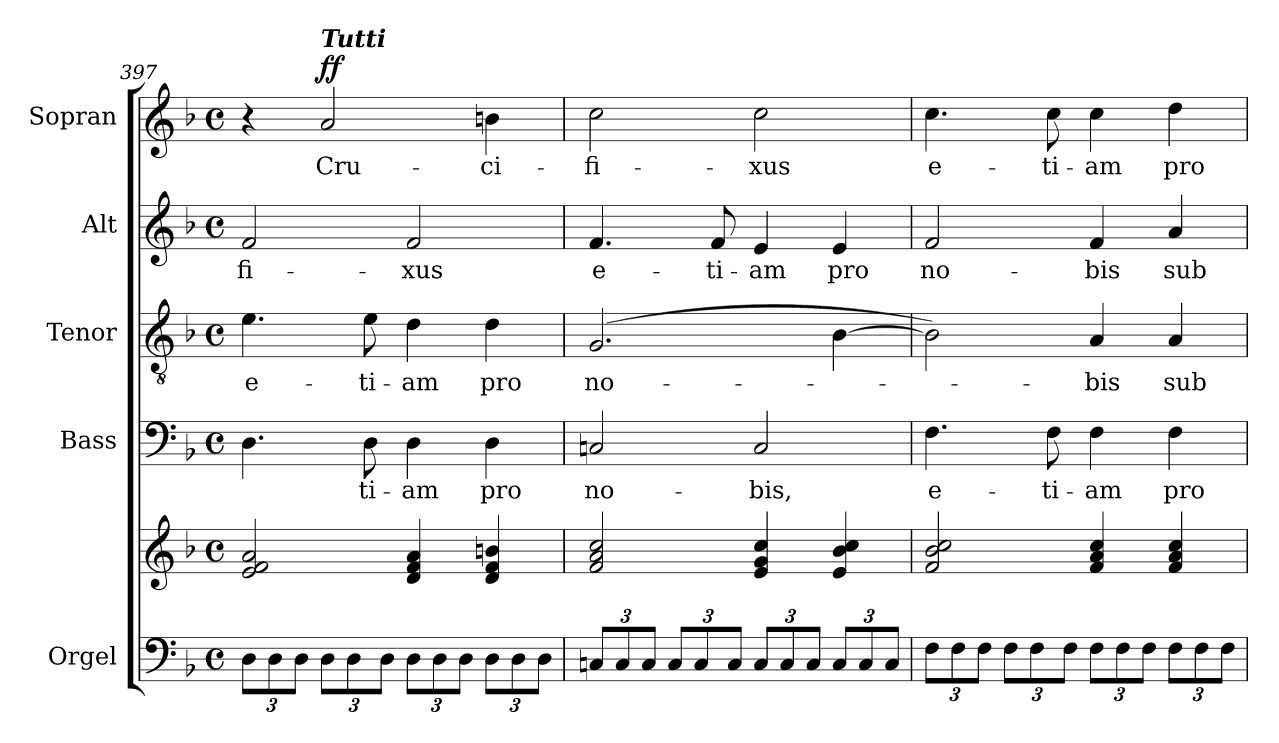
**kern	**kern	**kern	**text	**kern	**text	**kern	**text	**kern	**text	**dynam
*part5	*part5	*part4	*part4	*part3	*part3	*part2	*part2	*part1	*part1	*part1
*staff6	*staff5	*staff4	*staff4	*staff3	*staff3	*staff2	*staff2	*staff1	*staff1	*staff1
*I"Orgel	*	*I"Bass	*	*I"Tenor	*	*I"Alt	*	*I"Sopran	*	*
*I'Org.	*	*I'B.	*	*I'T.	*	*I'A.	*	*I'S.	*	*
*clefF4	*clefG2	*clefF4	*	*clefGv2	*	*clefG2	*	*clefG2	*	*
*k[b-]	*k[b-]	*k[b-]	*	*k[b-]	*	*k[b-]	*	*k[b-]	*	*
*F:	*F:	*F:	*	*F:	*	*F:	*	*F:	*	*
*M4/4	*M4/4	*M4/4	*	*M4/4	*	*M4/4	*	*M4/4	*	*
*met(c)	*met(c)	*met(c)	*	*met(c)	*	*met(c)	*	*met(c)	*	*
*Xbrackettup	*	*	*	*	*	*	*	*	*	*
=397	=397	=397	=397	=397	=397	=397	=397	=397	=397	=397
!	!	!	!	!	!LO:LY:b	!	!LO:LY:b	!	!	!
12D\L	2e/ 2f/ 2a/	4.D\	.	4.e\	e-	2f/	-fi-	4r	.	.
12D\	.	.	.	.	.	.	.	.	.	.
12D\J	.	.	.	.	.	.	.	.	.	.
!	!	!	!	!	!	!	!	!LO:TX:a:Bi:t=Tutti	!	!
!	!	!	!	!	!	!	!	!	!LO:LY:b	!LO:DY:a
12D\L	.	.	.	.	.	.	.	2a/	Cru-	ff
12D\	.	.	.	.	.	.	.	.	.	.
!	!	!	!LO:LY:b	!	!LO:LY:b	!	!	!	!	!
.	.	8D\	-ti-	8e\	-ti-	.	.	.	.	.
12D\J	.	.	.	.	.	.	.	.	.	.
!	!	!	!LO:LY:b	!	!LO:LY:b	!	!LO:LY:b	!	!	!
12D\L	4d/ 4f/ 4a/	4D\	-am	4d\	-am	2f/	-xus	.	.	.
12D\	.	.	.	.	.	.	.	.	.	.
12D\J	.	.	.	.	.	.	.	.	.	.
!	!	!	!LO:LY:b	!	!LO:LY:b	!	!	!	!LO:LY:b	!
12D\L	4d/ 4f/ 4bn/	4D\	pro	4d\	pro	.	.	4bn\	-ci-	.
12D\	.	.	.	.	.	.	.	.	.	.
12D\J	.	.	.	.	.	.	.	.	.	.
=398	=398	=398	=398	=398	=398	=398	=398	=398	=398	=398
!	!	!	!LO:LY:b	!	!LO:LY:b	!	!LO:LY:b	!	!LO:LY:b	!
12Cn/L	2f/ 2a/ 2cc/	2Cn/	no-	(2.G/	no-	4.f/	e-	2cc\	-fi-	.
12C/	.	.	.	.	.	.	.	.	.	.
12C/J	.	.	.	.	.	.	.	.	.	.
12C/L	.	.	.	.	.	.	.	.	.	.
12C/	.	.	.	.	.	.	.	.	.	.
!	!	!	!	!	!	!	!LO:LY:b	!	!	!
.	.	.	.	.	.	8f/	-ti-	.	.	.
12C/J	.	.	.	.	.	.	.	.	.	.
!	!	!	!LO:LY:b	!	!	!	!LO:LY:b	!	!LO:LY:b	!
12C/L	4e/ 4g/ 4cc/	2C/	-bis,	.	.	4e/	-am	2cc\	-xus	.
12C/	.	.	.	.	.	.	.	.	.	.
12C/J	.	.	.	.	.	.	.	.	.	.
!	!	!	!	!	!	!	!LO:LY:b	!	!	!
12C/L	4e/ 4b-/ 4cc/	.	.	[4B-\	.	4e/	pro	.	.	.
12C/	.	.	.	.	.	.	.	.	.	.
12C/J	.	.	.	.	.	.	.	.	.	.
=399	=399	=399	=399	=399	=399	=399	=399	=399	=399	=399
!	!	!	!LO:LY:b	!	!	!	!LO:LY:b	!	!LO:LY:b	!
12F\L	2f/ 2b-/ 2cc/	4.F\	e-	2B-\])	.	2f/	no-	4.cc\	e-	.
12F\	.	.	.	.	.	.	.	.	.	.
12F\J	.	.	.	.	.	.	.	.	.	.
12F\L	.	.	.	.	.	.	.	.	.	.
12F\	.	.	.	.	.	.	.	.	.	.
!	!	!	!LO:LY:b	!	!	!	!	!	!LO:LY:b	!
.	.	8F\	-ti-	.	.	.	.	8cc\	-ti-	.
12F\J	.	.	.	.	.	.	.	.	.	.
!	!	!	!LO:LY:b	!	!LO:LY:b	!	!LO:LY:b	!	!LO:LY:b	!
12F\L	4f/ 4a/ 4cc/	4F\	-am	4A/	-bis	4f/	-bis	4cc\	-am	.
12F\	.	.	.	.	.	.	.	.	.	.
12F\J	.	.	.	.	.	.	.	.	.	.
!	!	!	!LO:LY:b	!	!LO:LY:b	!	!LO:LY:b	!	!LO:LY:b	!
12F\L	4f/ 4a/ 4cc/	4F\	pro	4A/	sub	4a/	sub	4dd\	pro	.
12F\	.	.	.	.	.	.	.	.	.	.
12F\J	.	.	.	.	.	.	.	.	.	.
=	=	=	=	=	=	=	=	=	=	=
*-	*-	*-	*-	*-	*-	*-	*-	*-	*-	*-
